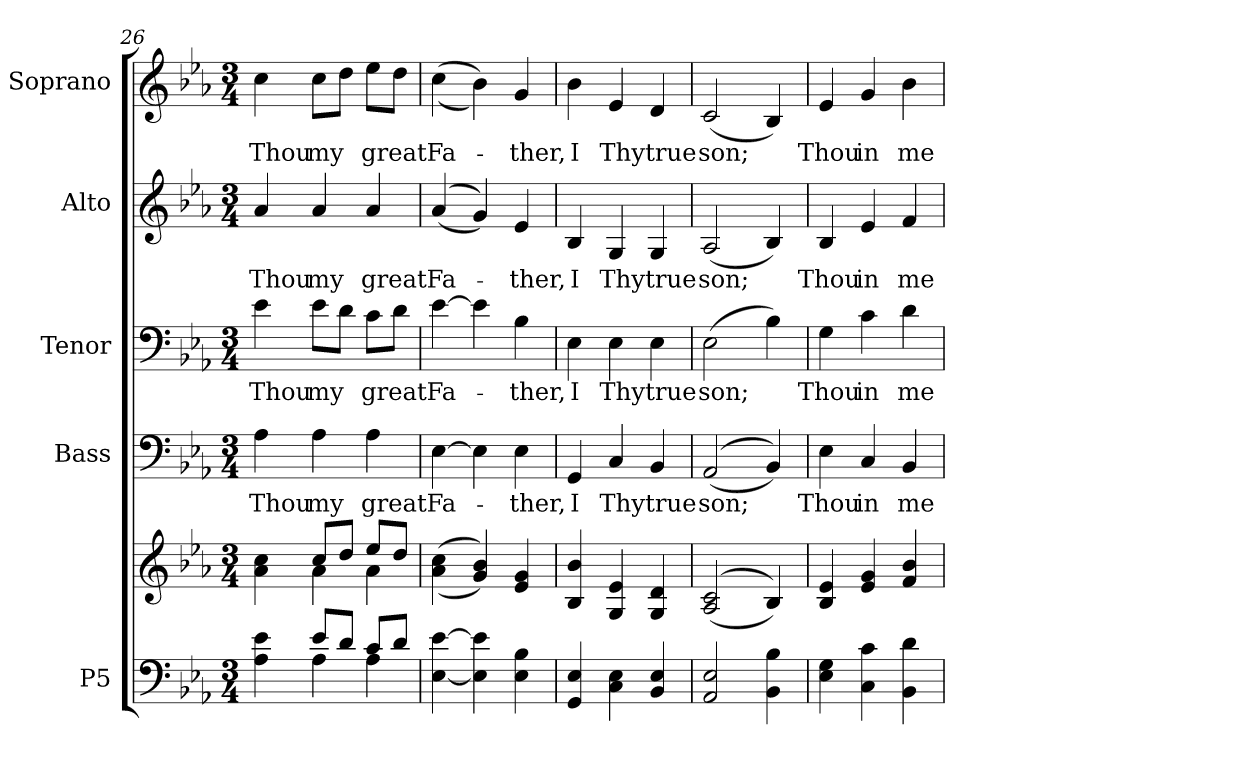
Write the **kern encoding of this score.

**kern	**kern	**kern	**text	**kern	**text	**kern	**text	**kern	**text
*part5	*part5	*part4	*part4	*part3	*part3	*part2	*part2	*part1	*part1
*staff6	*staff5	*staff4	*staff4	*staff3	*staff3	*staff2	*staff2	*staff1	*staff1
*I"P5	*	*I"Bass	*	*I"Tenor	*	*I"Alto	*	*I"Soprano	*
*	*	*I'B.	*	*I'T.	*	*I'A.	*	*I'S.	*
*clefF4	*clefG2	*clefF4	*	*clefF4	*	*clefG2	*	*clefG2	*
*k[b-e-a-]	*k[b-e-a-]	*k[b-e-a-]	*	*k[b-e-a-]	*	*k[b-e-a-]	*	*k[b-e-a-]	*
*c:	*c:	*c:	*	*c:	*	*c:	*	*c:	*
*M3/4	*M3/4	*M3/4	*	*M3/4	*	*M3/4	*	*M3/4	*
=26	=26	=26	=26	=26	=26	=26	=26	=26	=26
*^	*^	*	*	*	*	*	*	*	*
!	!	!	!	!	!LO:LY:b:color=#000000	!	!	!	!	!	!
!	!	!	!	!	!	!	!LO:LY:b:color=#000000	!	!	!	!
!	!	!	!	!	!	!	!	!	!LO:LY:b:color=#000000	!	!
!	!	!	!	!	!	!	!	!	!	!	!LO:LY:b:color=#000000
4A-i\ 4e-i	4ryy	4a-i\ 4cci	4ryy	4A-i\	Thou	4e-i\	Thou	4a-i/	Thou	4cci\	Thou
!	!	!	!	!	!LO:LY:b:color=#000000	!	!	!	!	!	!
!	!	!	!	!	!	!	!LO:LY:b:color=#000000	!	!	!	!
!	!	!	!	!	!	!	!	!	!LO:LY:b:color=#000000	!	!
!	!	!	!	!	!	!	!	!	!	!	!LO:LY:b:color=#000000
8e-i/L	4A-i\	8cci/L	4a-i\	4A-i\	my	8e-i\L	my	4a-i/	my	8cci\L	my
8di/J	.	8ddi/J	.	.	.	8di\J	.	.	.	8ddi\J	.
!	!	!	!	!	!LO:LY:b:color=#000000	!	!	!	!	!	!
!	!	!	!	!	!	!	!LO:LY:b:color=#000000	!	!	!	!
!	!	!	!	!	!	!	!	!	!LO:LY:b:color=#000000	!	!
!	!	!	!	!	!	!	!	!	!	!	!LO:LY:b:color=#000000
8ci/L	4A-i\	8ee-i/L	4a-i\	4A-i\	great	8ci\L	great	4a-i/	great	8ee-i\L	great
8di/J	.	8ddi/J	.	.	.	8di\J	.	.	.	8ddi\J	.
*v	*v	*	*	*	*	*	*	*	*	*	*
*	*v	*v	*	*	*	*	*	*	*	*
=27	=27	=27	=27	=27	=27	=27	=27	=27	=27
!	!	!	!LO:LY:b:color=#000000	!	!	!	!	!	!
!	!	!	!	!	!LO:LY:b:color=#000000	!	!	!	!
!	!	!	!	!	!	!	!LO:LY:b:color=#000000	!	!
!	!	!	!	!	!	!	!	!	!LO:LY:b:color=#000000
[<4E-i\ [>4e-i	((4a-i\ 4cci	[>4E-i\	Fa-	[>4e-i\	Fa-	((4a-i/	Fa-	((4cci\	Fa-
4E-i\] 4e-i]	4gi/ 4b-i))	4E-i\]	.	4e-i\]	.	4gi/))	.	4b-i\))	.
!	!	!	!LO:LY:b:color=#000000	!	!	!	!	!	!
!	!	!	!	!	!LO:LY:b:color=#000000	!	!	!	!
!	!	!	!	!	!	!	!LO:LY:b:color=#000000	!	!
!	!	!	!	!	!	!	!	!	!LO:LY:b:color=#000000
4E-i\ 4B-i	4e-i/ 4gi	4E-i\	-ther,	4B-i\	-ther,	4e-i/	-ther,	4gi/	-ther,
!!LO:PB:g=z
=28	=28	=28	=28	=28	=28	=28	=28	=28	=28
!	!	!	!LO:LY:b:color=#000000	!	!	!	!	!	!
!	!	!	!	!	!LO:LY:b:color=#000000	!	!	!	!
!	!	!	!	!	!	!	!LO:LY:b:color=#000000	!	!
!	!	!	!	!	!	!	!	!	!LO:LY:b:color=#000000
4GGi/ 4E-i	4B-i/ 4b-i	4GGi/	I	4E-i\	I	4B-i/	I	4b-i\	I
!	!	!	!LO:LY:b:color=#000000	!	!	!	!	!	!
!	!	!	!	!	!LO:LY:b:color=#000000	!	!	!	!
!	!	!	!	!	!	!	!LO:LY:b:color=#000000	!	!
!	!	!	!	!	!	!	!	!	!LO:LY:b:color=#000000
4Ci\ 4E-i	4Gi/ 4e-i	4Ci/	Thy	4E-i\	Thy	4Gi/	Thy	4e-i/	Thy
!	!	!	!LO:LY:b:color=#000000	!	!	!	!	!	!
!	!	!	!	!	!LO:LY:b:color=#000000	!	!	!	!
!	!	!	!	!	!	!	!LO:LY:b:color=#000000	!	!
!	!	!	!	!	!	!	!	!	!LO:LY:b:color=#000000
4BB-i/ 4E-i	4Gi/ 4di	4BB-i/	true	4E-i\	true	4Gi/	true	4di/	true
=29	=29	=29	=29	=29	=29	=29	=29	=29	=29
!	!	!	!LO:LY:b:color=#000000	!	!	!	!	!	!
!	!	!	!	!	!LO:LY:b:color=#000000	!	!	!	!
!	!	!	!	!	!	!	!LO:LY:b:color=#000000	!	!
!	!	!	!	!	!	!	!	!	!LO:LY:b:color=#000000
2AA-i/ 2E-i	((2A-i/ 2ci	((2AA-i/	son;	(2E-i\	son;	(2A-i/	son;	(2ci/	son;
4BB-i\ 4B-i	4B-i/))	4BB-i/))	.	4B-i\)	.	4B-i/)	.	4B-i/)	.
=30	=30	=30	=30	=30	=30	=30	=30	=30	=30
!	!	!	!LO:LY:b:color=#000000	!	!	!	!	!	!
!	!	!	!	!	!LO:LY:b:color=#000000	!	!	!	!
!	!	!	!	!	!	!	!LO:LY:b:color=#000000	!	!
!	!	!	!	!	!	!	!	!	!LO:LY:b:color=#000000
4E-i\ 4Gi	4B-i/ 4e-i	4E-i\	Thou	4Gi\	Thou	4B-i/	Thou	4e-i/	Thou
!	!	!	!LO:LY:b:color=#000000	!	!	!	!	!	!
!	!	!	!	!	!LO:LY:b:color=#000000	!	!	!	!
!	!	!	!	!	!	!	!LO:LY:b:color=#000000	!	!
!	!	!	!	!	!	!	!	!	!LO:LY:b:color=#000000
4Ci\ 4ci	4e-i/ 4gi	4Ci/	in	4ci\	in	4e-i/	in	4gi/	in
!	!	!	!LO:LY:b:color=#000000	!	!	!	!	!	!
!	!	!	!	!	!LO:LY:b:color=#000000	!	!	!	!
!	!	!	!	!	!	!	!LO:LY:b:color=#000000	!	!
!	!	!	!	!	!	!	!	!	!LO:LY:b:color=#000000
4BB-i\ 4di	4fi/ 4b-i	4BB-i/	me	4di\	me	4fi/	me	4b-i\	me
=	=	=	=	=	=	=	=	=	=
*-	*-	*-	*-	*-	*-	*-	*-	*-	*-
